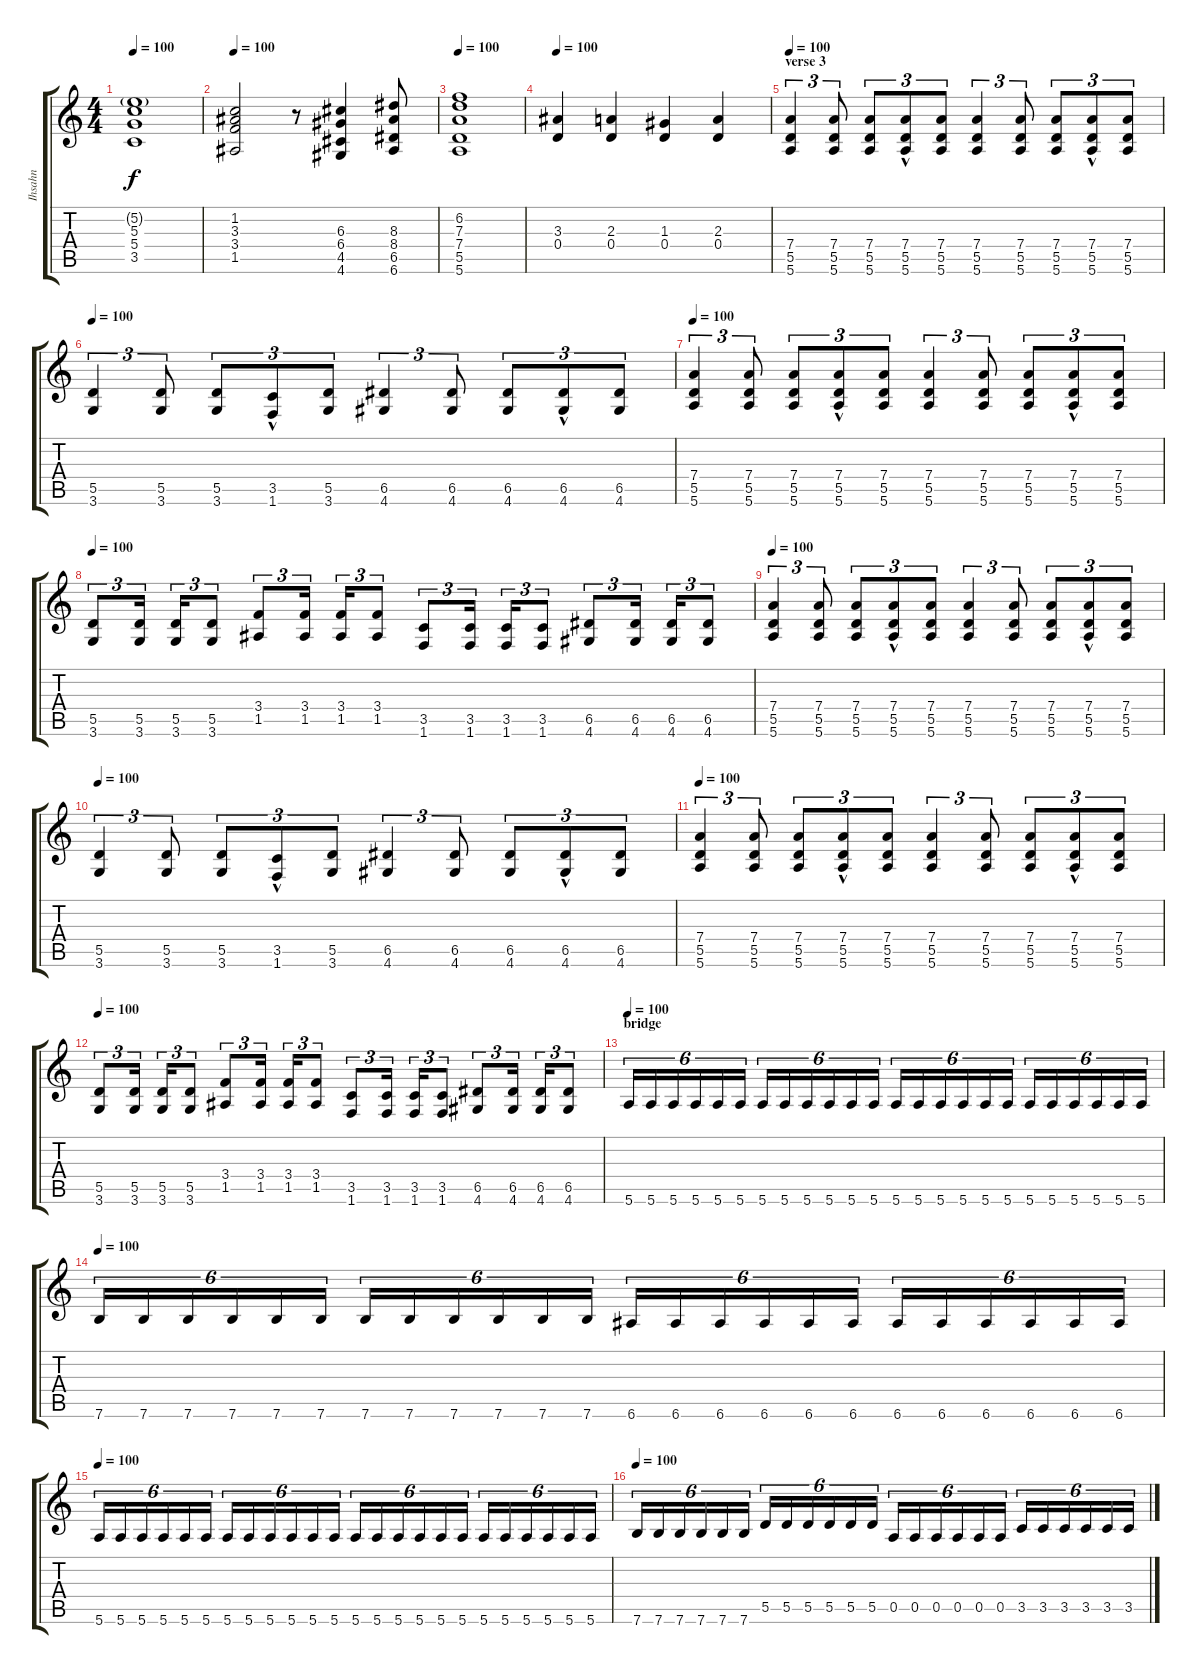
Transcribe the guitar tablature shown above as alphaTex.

\track ("Ihsahn" "Ihsahn") {instrument distortionguitar}
\staff {score tabs}
\tuning (E4 B3 G3 D3 A2 E2) {hide}
\ts (4 4)
\tempo 100
\clef g2
\ks c
(5.2{g} 5.3 5.4 3.5).1{dy f} |
\tempo 100
(1.2 3.3 3.4 1.5).2 r.8 (6.3 6.4 4.5 4.6).4 (8.3 8.4 6.5 6.6).8 |
\tempo 100
(6.2 7.3 7.4 5.5 5.6).1 |
\tempo 100
(3.3 0.4).4 (2.3 0.4).4 (1.3 0.4).4 (2.3 0.4).4 |
\section ("" "verse 3")
\tempo 100
(7.4 5.5 5.6).4{tu (3 2)} (7.4 5.5 5.6).8{tu (3 2)} (7.4 5.5 5.6).8{tu (3 2)} (7.4{hac} 5.5{hac} 5.6).8{tu (3 2)} (7.4 5.5 5.6).8{tu (3 2)} (7.4 5.5 5.6).4{tu (3 2)} (7.4 5.5 5.6).8{tu (3 2)} (7.4 5.5 5.6).8{tu (3 2)} (7.4{hac} 5.5{hac} 5.6).8{tu (3 2)} (7.4 5.5 5.6).8{tu (3 2)} |
\tempo 100
(5.5 3.6).4{tu (3 2)} (5.5 3.6).8{tu (3 2)} (5.5 3.6).8{tu (3 2)} (3.5{hac} 1.6{hac}).8{tu (3 2)} (5.5 3.6).8{tu (3 2)} (6.5 4.6).4{tu (3 2)} (6.5 4.6).8{tu (3 2)} (6.5 4.6).8{tu (3 2)} (6.5{hac} 4.6{hac}).8{tu (3 2)} (6.5 4.6).8{tu (3 2)} |
\tempo 100
(7.4 5.5 5.6).4{tu (3 2)} (7.4 5.5 5.6).8{tu (3 2)} (7.4 5.5 5.6).8{tu (3 2)} (7.4{hac} 5.5{hac} 5.6).8{tu (3 2)} (7.4 5.5 5.6).8{tu (3 2)} (7.4 5.5 5.6).4{tu (3 2)} (7.4 5.5 5.6).8{tu (3 2)} (7.4 5.5 5.6).8{tu (3 2)} (7.4{hac} 5.5{hac} 5.6).8{tu (3 2)} (7.4 5.5 5.6).8{tu (3 2)} |
\tempo 100
(5.5 3.6).8{tu (3 2)} (5.5 3.6).16{tu (3 2)} (5.5 3.6).16{tu (3 2)} (5.5 3.6).8{tu (3 2)} (3.4 1.5).8{tu (3 2)} (3.4 1.5).16{tu (3 2)} (3.4 1.5).16{tu (3 2)} (3.4 1.5).8{tu (3 2)} (3.5 1.6).8{tu (3 2)} (3.5 1.6).16{tu (3 2)} (3.5 1.6).16{tu (3 2)} (3.5 1.6).8{tu (3 2)} (6.5 4.6).8{tu (3 2)} (6.5 4.6).16{tu (3 2)} (6.5 4.6).16{tu (3 2)} (6.5 4.6).8{tu (3 2)} |
\tempo 100
(7.4 5.5 5.6).4{tu (3 2)} (7.4 5.5 5.6).8{tu (3 2)} (7.4 5.5 5.6).8{tu (3 2)} (7.4{hac} 5.5{hac} 5.6).8{tu (3 2)} (7.4 5.5 5.6).8{tu (3 2)} (7.4 5.5 5.6).4{tu (3 2)} (7.4 5.5 5.6).8{tu (3 2)} (7.4 5.5 5.6).8{tu (3 2)} (7.4{hac} 5.5{hac} 5.6).8{tu (3 2)} (7.4 5.5 5.6).8{tu (3 2)} |
\tempo 100
(5.5 3.6).4{tu (3 2)} (5.5 3.6).8{tu (3 2)} (5.5 3.6).8{tu (3 2)} (3.5{hac} 1.6{hac}).8{tu (3 2)} (5.5 3.6).8{tu (3 2)} (6.5 4.6).4{tu (3 2)} (6.5 4.6).8{tu (3 2)} (6.5 4.6).8{tu (3 2)} (6.5{hac} 4.6{hac}).8{tu (3 2)} (6.5 4.6).8{tu (3 2)} |
\tempo 100
(7.4 5.5 5.6).4{tu (3 2)} (7.4 5.5 5.6).8{tu (3 2)} (7.4 5.5 5.6).8{tu (3 2)} (7.4{hac} 5.5{hac} 5.6).8{tu (3 2)} (7.4 5.5 5.6).8{tu (3 2)} (7.4 5.5 5.6).4{tu (3 2)} (7.4 5.5 5.6).8{tu (3 2)} (7.4 5.5 5.6).8{tu (3 2)} (7.4{hac} 5.5{hac} 5.6).8{tu (3 2)} (7.4 5.5 5.6).8{tu (3 2)} |
\tempo 100
(5.5 3.6).8{tu (3 2)} (5.5 3.6).16{tu (3 2)} (5.5 3.6).16{tu (3 2)} (5.5 3.6).8{tu (3 2)} (3.4 1.5).8{tu (3 2)} (3.4 1.5).16{tu (3 2)} (3.4 1.5).16{tu (3 2)} (3.4 1.5).8{tu (3 2)} (3.5 1.6).8{tu (3 2)} (3.5 1.6).16{tu (3 2)} (3.5 1.6).16{tu (3 2)} (3.5 1.6).8{tu (3 2)} (6.5 4.6).8{tu (3 2)} (6.5 4.6).16{tu (3 2)} (6.5 4.6).16{tu (3 2)} (6.5 4.6).8{tu (3 2)} |
\section ("" "bridge")
\tempo 100
5.6.16{tu (6 4)} 5.6.16{tu (6 4)} 5.6.16{tu (6 4)} 5.6.16{tu (6 4)} 5.6.16{tu (6 4)} 5.6.16{tu (6 4)} 5.6.16{tu (6 4)} 5.6.16{tu (6 4)} 5.6.16{tu (6 4)} 5.6.16{tu (6 4)} 5.6.16{tu (6 4)} 5.6.16{tu (6 4)} 5.6.16{tu (6 4)} 5.6.16{tu (6 4)} 5.6.16{tu (6 4)} 5.6.16{tu (6 4)} 5.6.16{tu (6 4)} 5.6.16{tu (6 4)} 5.6.16{tu (6 4)} 5.6.16{tu (6 4)} 5.6.16{tu (6 4)} 5.6.16{tu (6 4)} 5.6.16{tu (6 4)} 5.6.16{tu (6 4)} |
\tempo 100
7.6.16{tu (6 4)} 7.6.16{tu (6 4)} 7.6.16{tu (6 4)} 7.6.16{tu (6 4)} 7.6.16{tu (6 4)} 7.6.16{tu (6 4)} 7.6.16{tu (6 4)} 7.6.16{tu (6 4)} 7.6.16{tu (6 4)} 7.6.16{tu (6 4)} 7.6.16{tu (6 4)} 7.6.16{tu (6 4)} 6.6.16{tu (6 4)} 6.6.16{tu (6 4)} 6.6.16{tu (6 4)} 6.6.16{tu (6 4)} 6.6.16{tu (6 4)} 6.6.16{tu (6 4)} 6.6.16{tu (6 4)} 6.6.16{tu (6 4)} 6.6.16{tu (6 4)} 6.6.16{tu (6 4)} 6.6.16{tu (6 4)} 6.6.16{tu (6 4)} |
\tempo 100
5.6.16{tu (6 4)} 5.6.16{tu (6 4)} 5.6.16{tu (6 4)} 5.6.16{tu (6 4)} 5.6.16{tu (6 4)} 5.6.16{tu (6 4)} 5.6.16{tu (6 4)} 5.6.16{tu (6 4)} 5.6.16{tu (6 4)} 5.6.16{tu (6 4)} 5.6.16{tu (6 4)} 5.6.16{tu (6 4)} 5.6.16{tu (6 4)} 5.6.16{tu (6 4)} 5.6.16{tu (6 4)} 5.6.16{tu (6 4)} 5.6.16{tu (6 4)} 5.6.16{tu (6 4)} 5.6.16{tu (6 4)} 5.6.16{tu (6 4)} 5.6.16{tu (6 4)} 5.6.16{tu (6 4)} 5.6.16{tu (6 4)} 5.6.16{tu (6 4)} |
\tempo 100
7.6.16{tu (6 4)} 7.6.16{tu (6 4)} 7.6.16{tu (6 4)} 7.6.16{tu (6 4)} 7.6.16{tu (6 4)} 7.6.16{tu (6 4)} 5.5.16{tu (6 4)} 5.5.16{tu (6 4)} 5.5.16{tu (6 4)} 5.5.16{tu (6 4)} 5.5.16{tu (6 4)} 5.5.16{tu (6 4)} 0.5.16{tu (6 4)} 0.5.16{tu (6 4)} 0.5.16{tu (6 4)} 0.5.16{tu (6 4)} 0.5.16{tu (6 4)} 0.5.16{tu (6 4)} 3.5.16{tu (6 4)} 3.5.16{tu (6 4)} 3.5.16{tu (6 4)} 3.5.16{tu (6 4)} 3.5.16{tu (6 4)} 3.5.16{tu (6 4)}
